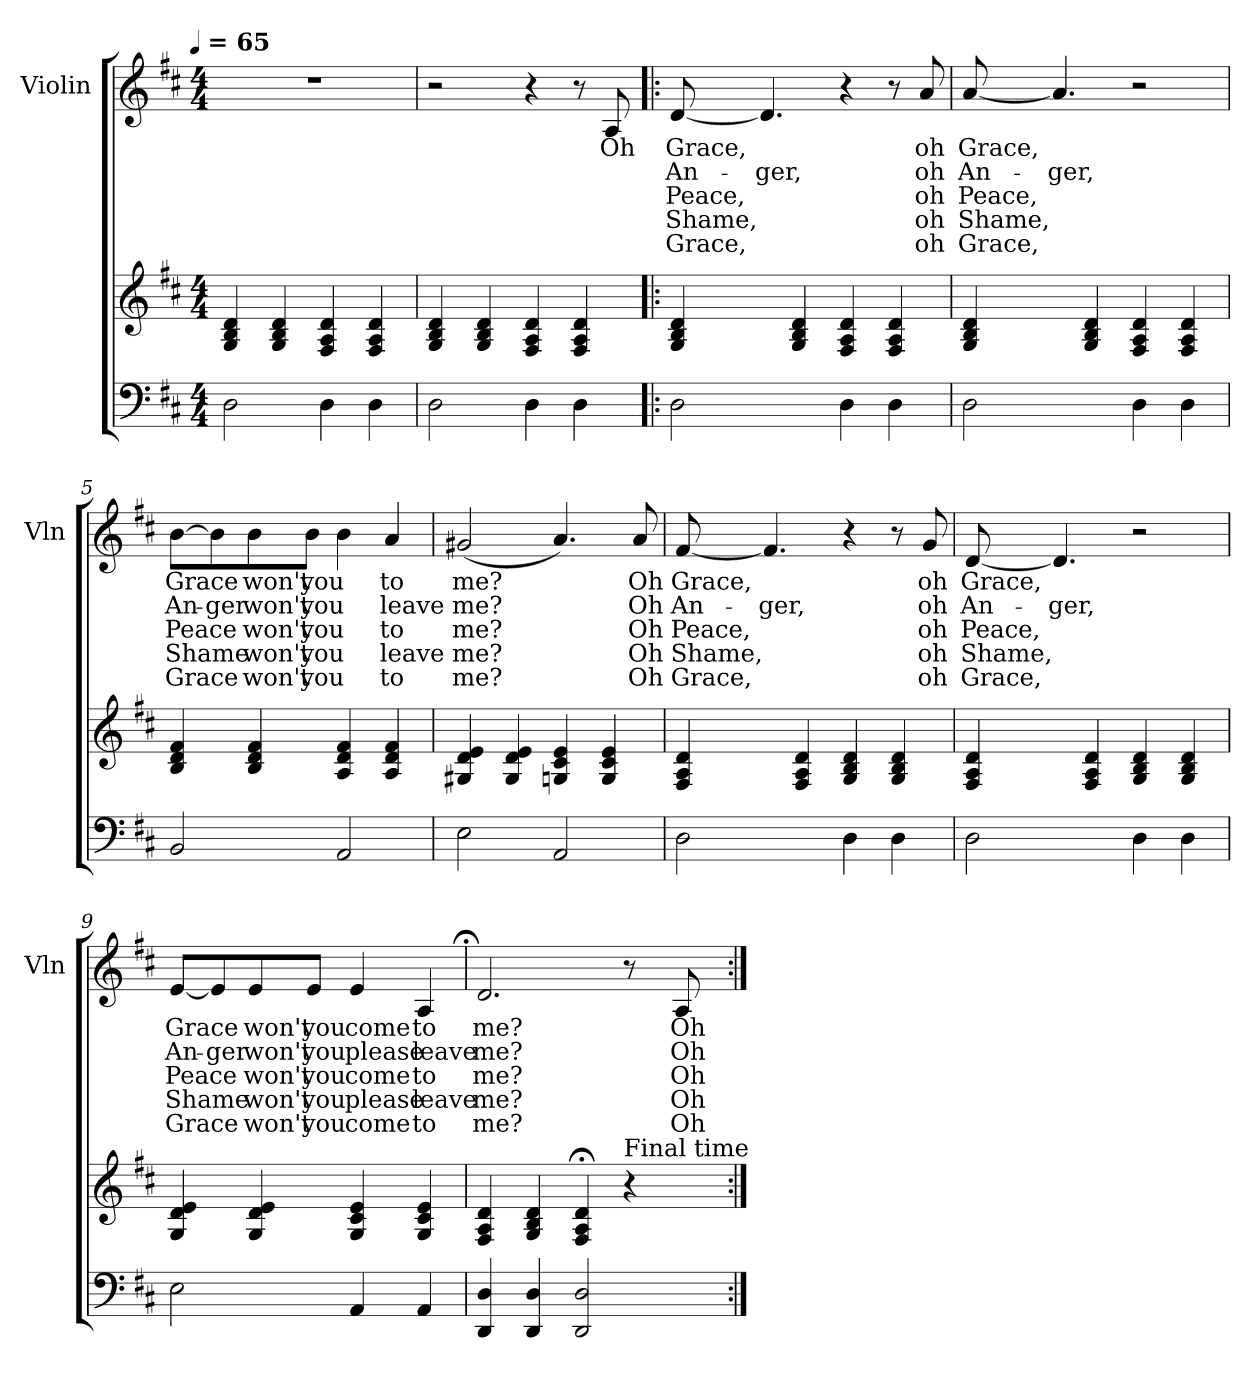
**kern	**kern	**kern	**text	**text	**text	**text	**text
*part2	*part2	*part1	*part1	*part1	*part1	*part1	*part1
*staff3	*staff2	*staff1	*staff1	*staff1	*staff1	*staff1	*staff1
*	*	*I"Violin	*	*	*	*	*
*	*	*I'Vln	*	*	*	*	*
*clefF4	*clefG2	*clefG2	*	*	*	*	*
*k[f#c#]	*k[f#c#]	*k[f#c#]	*	*	*	*	*
!!LO:TX:omd:t=[quarter] = 65
*M4/4	*M4/4	*M4/4	*	*	*	*	*
*MM65	*MM65	*MM65	*	*	*	*	*
=1	=1	=1	=1	=1	=1	=1	=1
2D	4G 4B 4d	1r	.	.	.	.	.
.	4G 4B 4d	.	.	.	.	.	.
4D	4F# 4A 4d	.	.	.	.	.	.
4D	4F# 4A 4d	.	.	.	.	.	.
=2	=2	=2	=2	=2	=2	=2	=2
2D	4G 4B 4d	2r	.	.	.	.	.
.	4G 4B 4d	.	.	.	.	.	.
4D	4F# 4A 4d	4r	.	.	.	.	.
4D	4F# 4A 4d	8r	.	.	.	.	.
.	.	8A	Oh	.	.	.	.
!!LO:LB:g=z
=3!|:	=3!|:	=3!|:	=3!|:	=3!|:	=3!|:	=3!|:	=3!|:
2D	4G 4B 4d	[8d	Grace,	An-	Peace,	Shame,	Grace,
.	.	4.d]	.	-ger,	.	.	.
.	4G 4B 4d	.	.	.	.	.	.
4D	4F# 4A 4d	4r	.	.	.	.	.
4D	4F# 4A 4d	8r	.	.	.	.	.
.	.	8a	oh	oh	oh	oh	oh
=4	=4	=4	=4	=4	=4	=4	=4
2D	4G 4B 4d	[8a	Grace,	An-	Peace,	Shame,	Grace,
.	.	4.a]	.	-ger,	.	.	.
.	4G 4B 4d	.	.	.	.	.	.
4D	4F# 4A 4d	2r	.	.	.	.	.
4D	4F# 4A 4d	.	.	.	.	.	.
=5	=5	=5	=5	=5	=5	=5	=5
2BB	4B 4d 4f#	[8bL	Grace	An-	Peace	Shame	Grace
.	.	8b]	.	-ger	.	.	.
.	4B 4d 4f#	8b	won't	won't	won't	won't	won't
.	.	8bJ	you	you	you	you	you
2AA	4A 4d 4f#	4b	.	.	.	.	.
.	4A 4d 4f#	4a	to	leave	to	leave	to
=6	=6	=6	=6	=6	=6	=6	=6
2E	4G#X 4d 4e	(2g#X	me?	me?	me?	me?	me?
.	4G# 4d 4e	.	.	.	.	.	.
2AA	4Gn 4c# 4e	4.a)	.	.	.	.	.
.	4G 4c# 4e	.	.	.	.	.	.
.	.	8a	Oh	Oh	Oh	Oh	Oh
!!LO:LB:g=z
=7	=7	=7	=7	=7	=7	=7	=7
2D	4F# 4A 4d	[8f#	Grace,	An-	Peace,	Shame,	Grace,
.	.	4.f#]	.	-ger,	.	.	.
.	4F# 4A 4d	.	.	.	.	.	.
4D	4G 4B 4d	4r	.	.	.	.	.
4D	4G 4B 4d	8r	.	.	.	.	.
.	.	8g	oh	oh	oh	oh	oh
=8	=8	=8	=8	=8	=8	=8	=8
2D	4F# 4A 4d	[8d	Grace,	An-	Peace,	Shame,	Grace,
.	.	4.d]	.	-ger,	.	.	.
.	4F# 4A 4d	.	.	.	.	.	.
4D	4G 4B 4d	2r	.	.	.	.	.
4D	4G 4B 4d	.	.	.	.	.	.
=9	=9	=9	=9	=9	=9	=9	=9
2E	4G 4d 4e	[8eL	Grace	An-	Peace	Shame	Grace
.	.	8e]	.	-ger	.	.	.
.	4G 4d 4e	8e	won't	won't	won't	won't	won't
.	.	8eJ	you	you	you	you	you
4AA	4G 4c# 4e	4e	come	please	come	please	come
4AA	4G 4c# 4e	4A	to	leave	to	leave	to
=10	=10	=10;	=10;	=10;	=10;	=10;	=10;
4DD 4D	4F# 4A 4d	2.d	me?	me?	me?	me?	me?
4DD 4D	4G 4B 4d	.	.	.	.	.	.
2DD 2D	4F#;< 4A;< 4d;<	.	.	.	.	.	.
!	!LO:TX:t=Final time	!	!	!	!	!	!
.	4r	8r	.	.	.	.	.
.	.	8A	Oh	Oh	Oh	Oh	Oh
=:|!	=:|!	=:|!	=:|!	=:|!	=:|!	=:|!	=:|!
*-	*-	*-	*-	*-	*-	*-	*-
